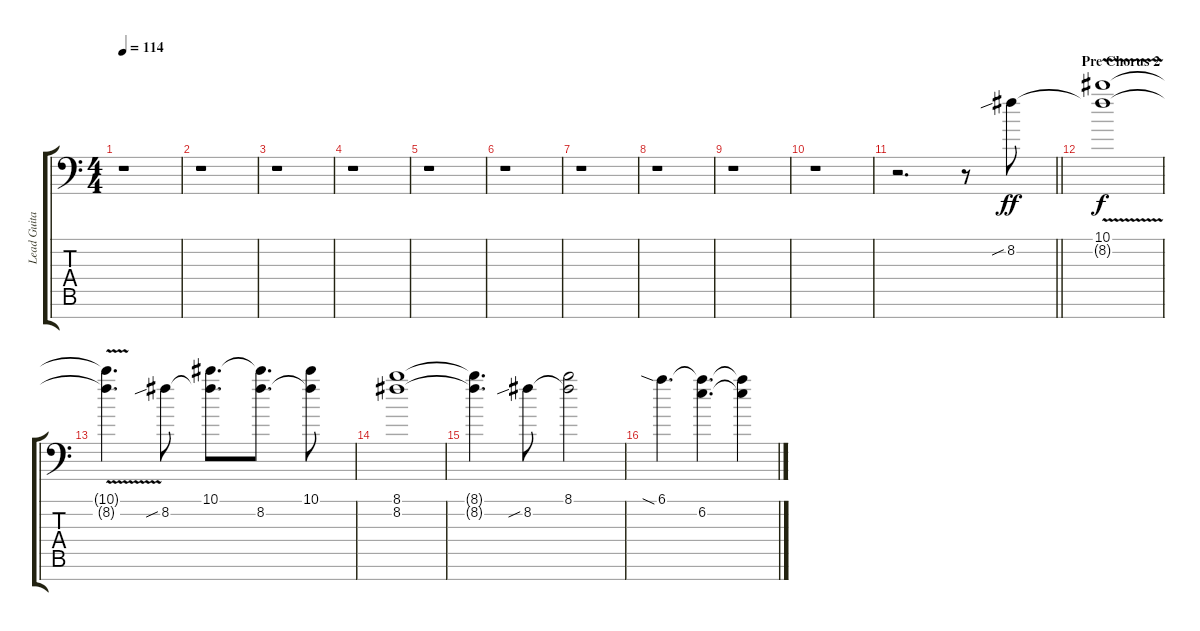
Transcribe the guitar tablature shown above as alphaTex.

\track ("Lead Guitar / Jeff Loomis" "Lead Guita") {instrument distortionguitar}
\staff {score tabs}
\tuning (Eb4 Bb3 Gb3 Db3 Ab2 Eb2 Bb1) {hide}
\ts (4 4)
\tempo 114
\clef f4
\ks c
r.1{dy f} |
r.1 |
r.1 |
r.1 |
r.1 |
r.1 |
r.1 |
r.1 |
r.1 |
r.1 |
\barLineRight lightlight
r.2{d} r.8 8.2{sib}.8{dy ff} |
\section ("" "Pre Chorus 2")
(10.1 8.2{v t}).1{dy f} |
(10.1{t} 8.2{t}).4{d} 8.2{sib}.8 (10.1 8.2{t}).8{d} (10.1{t} 8.2).8{d} (10.1 8.2{t}).8 |
(8.1 8.2).1 |
(8.1{t} 8.2{t}).4{d} 8.2{sib}.8 (8.1 8.2{t}).2 |
6.1{sia}.4{d} (6.1{t} 6.2).4{d} (6.1{t} 6.2{t}).4
